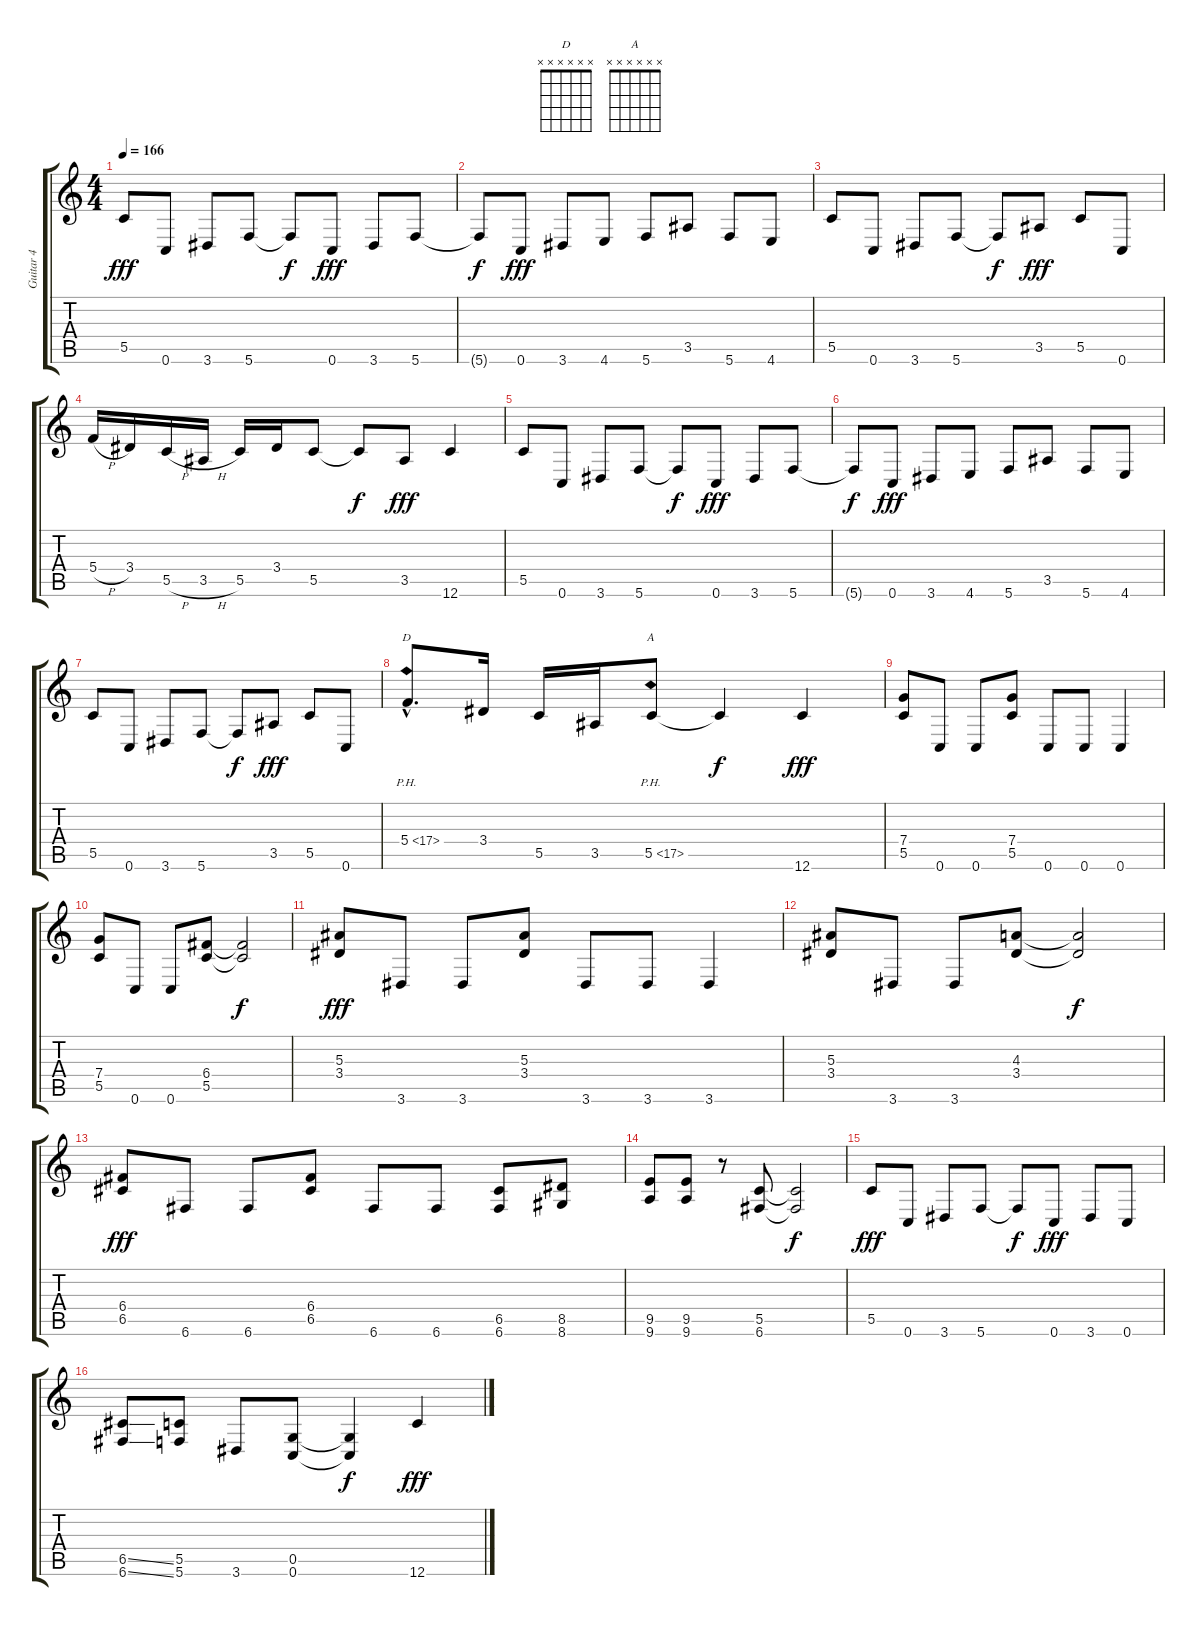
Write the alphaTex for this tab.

\track ("Guitar 4" "Guitar 4") {instrument distortionguitar}
\staff {score tabs}
\tuning (D4 A3 F3 C3 G2 C2) {hide}
\chord ("D" x x x x x x) {firstfret 0}
\chord ("A" x x x x x x) {firstfret 0}
\ts (4 4)
\tempo 166
\clef g2
\ks c
5.5.8{dy fff} 0.6.8 3.6.8 5.6.8 5.6{t}.8{dy f} 0.6.8{dy fff} 3.6.8 5.6.8 |
5.6{t}.8{dy f} 0.6.8{dy fff} 3.6.8 4.6.8 5.6.8 3.5.8 5.6.8 4.6.8 |
5.5.8 0.6.8 3.6.8 5.6.8 5.6{t}.8{dy f} 3.5.8{dy fff} 5.5.8 0.6.8 |
5.4{h}.16 3.4.16 5.5{h}.16 3.5{h}.16 5.5.16 3.4.16 5.5.8 5.5{t}.8{dy f} 3.5.8{dy fff} 12.6.4 |
5.5.8 0.6.8 3.6.8 5.6.8 5.6{t}.8{dy f} 0.6.8{dy fff} 3.6.8 5.6.8 |
5.6{t}.8{dy f} 0.6.8{dy fff} 3.6.8 4.6.8 5.6.8 3.5.8 5.6.8 4.6.8 |
5.5.8 0.6.8 3.6.8 5.6.8 5.6{t}.8{dy f} 3.5.8{dy fff} 5.5.8 0.6.8 |
5.4{ph 12 hac}.8{d ch "D" volume 0} 3.4.16{volume 13} 5.5.16 3.5.16 5.5{ph 12}.8{ch "A" volume 0} 5.5{t}.4{dy f} 12.6.4{dy fff volume 13} |
(7.4 5.5).8 0.6.8 0.6.8 (7.4 5.5).8 0.6.8 0.6.8 0.6.4 |
(7.4 5.5).8 0.6.8 0.6.8 (6.4 5.5).8 (6.4{t} 5.5{t}).2{dy f} |
(5.3 3.4).8{dy fff} 3.6.8 3.6.8 (5.3 3.4).8 3.6.8 3.6.8 3.6.4 |
(5.3 3.4).8 3.6.8 3.6.8 (4.3 3.4).8 (4.3{t} 3.4{t}).2{dy f} |
(6.4 6.5).8{dy fff} 6.6.8 6.6.8 (6.4 6.5).8 6.6.8 6.6.8 (6.5 6.6).8 (8.5 8.6).8 |
(9.5 9.6).8 (9.5 9.6).8 r.8 (5.5 6.6).8 (5.5{t} 6.6{t}).2{dy f} |
5.5.8{dy fff} 0.6.8 3.6.8 5.6.8 5.6{t}.8{dy f} 0.6.8{dy fff} 3.6.8 0.6.8 |
(6.5{ss} 6.6{ss}).8 (5.5 5.6).8 3.6.8 (0.5 0.6).8 (0.5{t} 0.6{t}).4{dy f} 12.6.4{dy fff}
